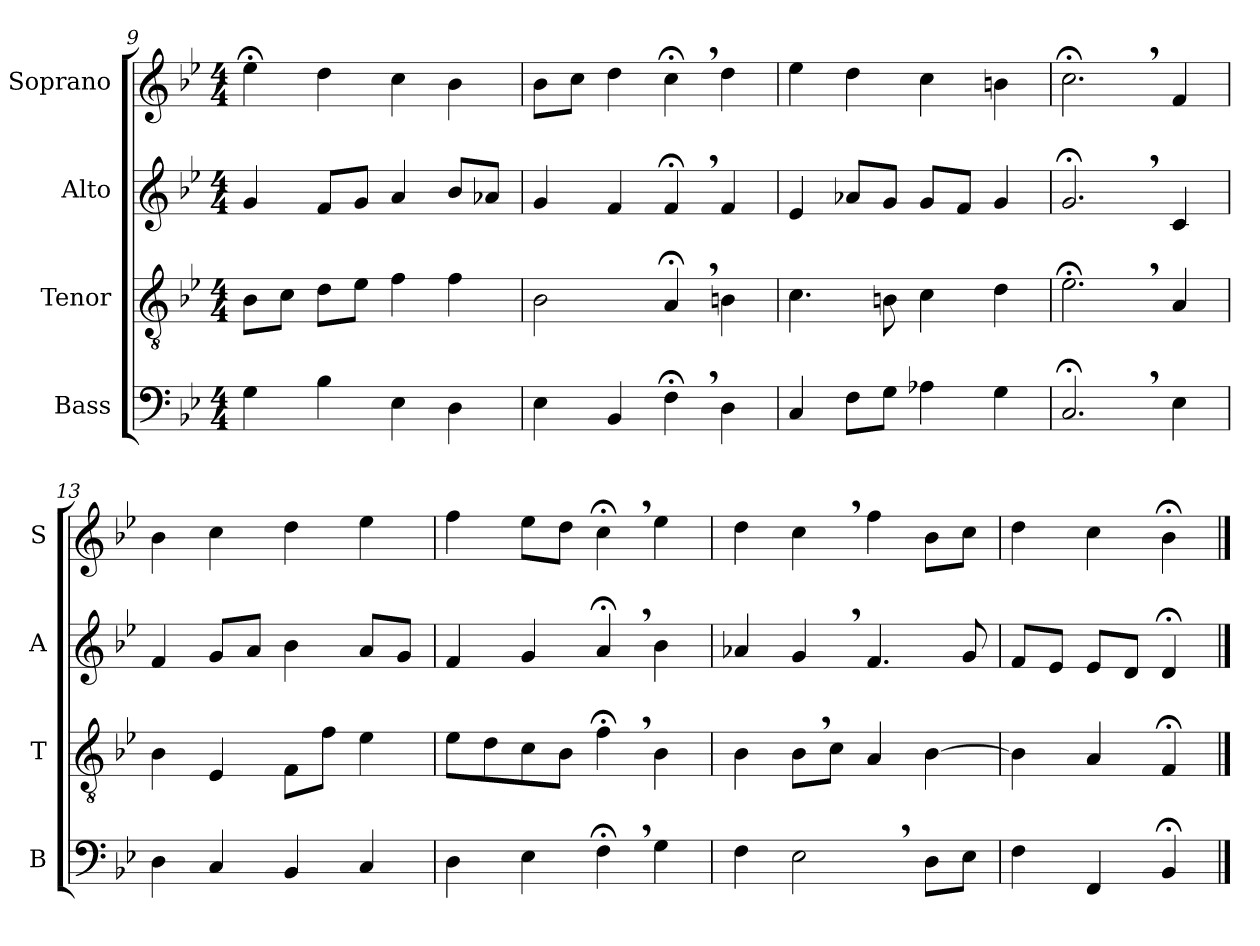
**kern	**kern	**kern	**kern
*part4	*part3	*part2	*part1
*staff4	*staff3	*staff2	*staff1
*I"Bass	*I"Tenor	*I"Alto	*I"Soprano
*I'B	*I'T	*I'A	*I'S
*clefF4	*clefGv2	*clefG2	*clefG2
*k[b-e-]	*k[b-e-]	*k[b-e-]	*k[b-e-]
*M4/4	*M4/4	*M4/4	*M4/4
=9	=9	=9	=9
4G\	8B-\L	4g/	4ee-;<\
.	8c\J	.	.
4B-\	8d\L	8f/L	4dd\
.	8e-\J	8g/J	.
4E-\	4f\	4a/	4cc\
4D\	4f\	8b-/L	4b-\
.	.	8a-X/J	.
=10	=10	=10	=10
4E-\	2B-\	4g/	8b-\L
.	.	.	8cc\J
4BB-/	.	4f/	4dd\
4F;<,\	4A;<,/	4f;<,/	4cc;<,\
4D\	4Bn\	4f/	4dd\
=11	=11	=11	=11
4C/	4.c\	4e-/	4ee-\
8F\L	.	8a-X/L	4dd\
8G\J	8Bn\	8g/J	.
4A-X\	4c\	8g/L	4cc\
.	.	8f/J	.
4G\	4d\	4g/	4bn\
=12	=12	=12	=12
2.C;<,/	2.e-;<,\	2.g;<,/	2.cc;<,\
4E-\	4A/	4c/	4f/
=13	=13	=13	=13
4D\	4B-\	4f/	4b-\
4C/	4E-/	8g/L	4cc\
.	.	8a/J	.
4BB-/	8F\L	4b-\	4dd\
.	8f\J	.	.
4C/	4e-\	8a/L	4ee-\
.	.	8g/J	.
=14	=14	=14	=14
4D\	8e-\L	4f/	4ff\
.	8d\	.	.
4E-\	8c\	4g/	8ee-\L
.	8B-\J	.	8dd\J
4F;<,\	4f;<,\	4a;<,/	4cc;<,\
4G\	4B-\	4b-\	4ee-\
=15	=15	=15	=15
4F\	4B-\	4a-X/	4dd\
2E-,\	8B-,\L	4g,/	4cc,\
.	8c\J	.	.
.	4A/	4.f/	4ff\
8D\L	[4B-\	.	8b-\L
8E-\J	.	8g/	8cc\J
=16	=16	=16	=16
4F\	4B-\]	8f/L	4dd\
.	.	8e-/J	.
4FF/	4A/	8e-/L	4cc\
.	.	8d/J	.
4BB-;</	4F;</	4d;</	4b-;<\
==	==	==	==
*-	*-	*-	*-
